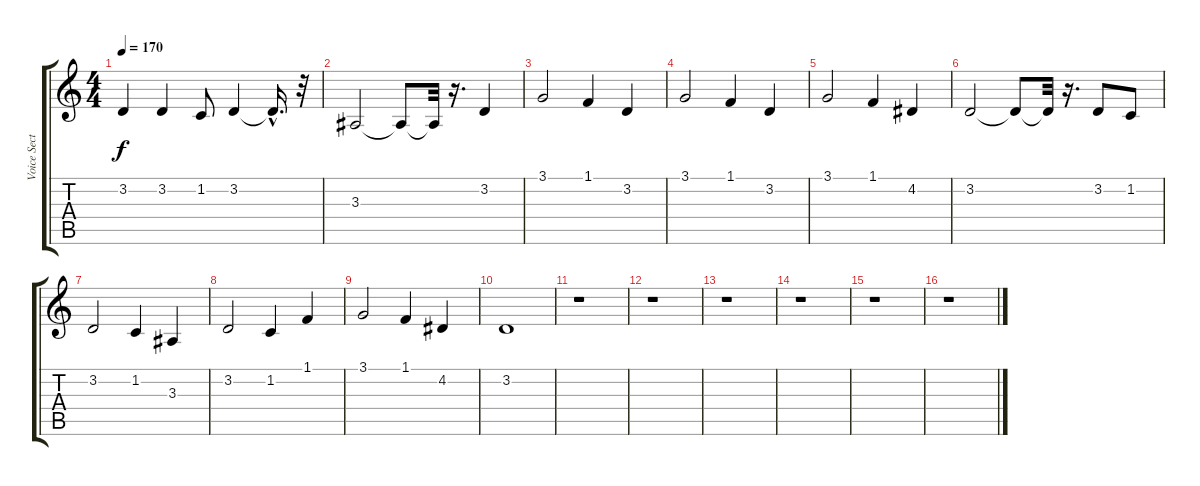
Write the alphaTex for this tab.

\track ("Voice Section" "Voice Sect") {instrument pad1newage}
\staff {score tabs}
\tuning (E4 B3 G3 D3 A2 E2) {hide}
\ts (4 4)
\tempo 170
\clef g2
\ks c
3.2.4{dy f} 3.2.4 1.2.8 3.2.4 3.2{hac t}.16{d} r.32 |
3.3.2 3.3{t}.8 3.3{t}.32 r.16{d} 3.2.4 |
3.1.2 1.1.4 3.2.4 |
3.1.2 1.1.4 3.2.4 |
3.1.2 1.1.4 4.2.4 |
3.2.2 3.2{t}.8 3.2{t}.32 r.16{d} 3.2.8 1.2.8 |
3.2.2 1.2.4 3.3.4 |
3.2.2 1.2.4 1.1.4 |
3.1.2 1.1.4 4.2.4 |
3.2.1 |
r.1 |
r.1 |
r.1 |
r.1 |
r.1 |
r.1
